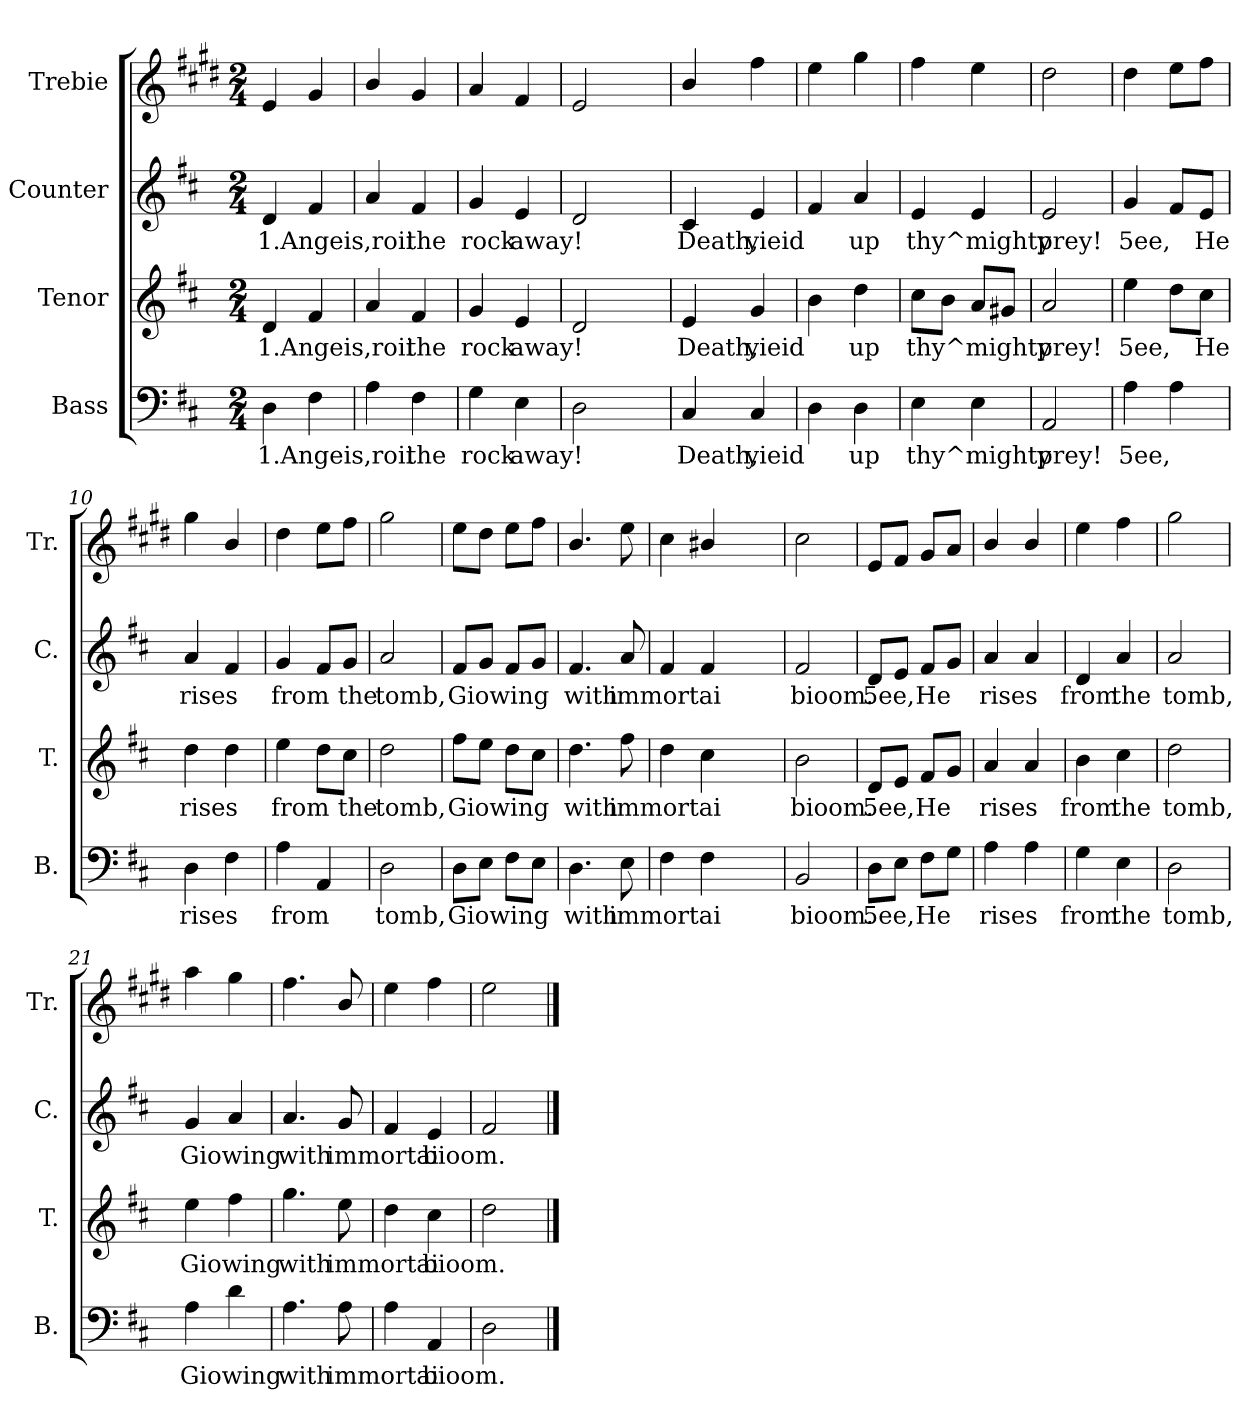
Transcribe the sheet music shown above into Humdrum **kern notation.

**kern	**text	**kern	**text	**kern	**text	**kern
*part4	*part4	*part3	*part3	*part2	*part2	*part1
*staff4	*staff4	*staff3	*staff3	*staff2	*staff2	*staff1
*I"Bass	*	*I"Tenor	*	*I"Counter	*	*I"Trebie
*I'B.	*	*I'T.	*	*I'C.	*	*I'Tr.
!!LO:PB:g=z
*stria5	*	*stria5	*	*stria5	*	*stria5
*clefF4	*	*clefG2	*	*clefG2	*	*clefG2
*	*	*	*	*	*	*ITrd1c2
*k[f#c#]	*	*k[f#c#]	*	*k[f#c#]	*	*k[f#c#]
*D:	*	*D:	*	*D:	*	*D:
*M2/4	*	*M2/4	*	*M2/4	*	*M2/4
=1	=1	=1	=1	=1	=1	=1
!	!LO:LY:a:cj	!	!LO:LY:a:cj	!	!LO:LY:b:cj	!
4D\	1.Angeis,roii	4d/	1.Angeis,roii	4d/	1.Angeis,roii	4d/
!	!LO:LY:a:cj	!	!LO:LY:a:cj	!	!LO:LY:b:cj	!
4F#\	.	4f#/	.	4f#/	.	4f#/
=2	=2	=2	=2	=2	=2	=2
!	!LO:LY:a:cj	!	!LO:LY:a:cj	!	!LO:LY:b:cj	!
4A\	.	4a/	.	4a/	.	4a/
!	!LO:LY:a:cj	!	!LO:LY:a:cj	!	!LO:LY:b:cj	!
4F#\	the	4f#/	the	4f#/	the	4f#/
=3	=3	=3	=3	=3	=3	=3
!	!LO:LY:a:cj	!	!LO:LY:a:cj	!	!LO:LY:b:cj	!
4G\	rock	4g/	rock	4g/	rock	4g/
!	!LO:LY:a:cj	!	!LO:LY:a:cj	!	!LO:LY:b:cj	!
4E\	away!	4e/	away!	4e/	away!	4e/
=4	=4	=4	=4	=4	=4	=4
!	!LO:LY:a:cj	!	!LO:LY:a:cj	!	!LO:LY:b:cj	!
2D\	.	2d/	.	2d/	.	2d>/
=5	=5	=5	=5	=5	=5	=5
!	!LO:LY:a:cj	!	!LO:LY:a:cj	!	!LO:LY:b:cj	!
4C#/	Death,	4e/	Death,	4c#/	Death,	4a/
!	!LO:LY:a:cj	!	!LO:LY:a:cj	!	!LO:LY:b:cj	!
4C#/	yieid	4g/	yieid	4e/	yieid	4ee\
=6	=6	=6	=6	=6	=6	=6
!	!LO:LY:a:cj	!	!LO:LY:a:cj	!	!LO:LY:b:cj	!
4D\	.	4b\	.	4f#/	.	4dd\
!	!LO:LY:a:cj	!	!LO:LY:a:cj	!	!LO:LY:b:cj	!
4D\	up	4dd\	up	4a/	up	4ff#\
=7	=7	=7	=7	=7	=7	=7
!	!LO:LY:a:cj	!	!LO:LY:a:cj	!	!LO:LY:b:cj	!
4E\	thy^mighty	8cc#\L	thy^mighty	4e/	thy^mighty	4ee\
!	!	!	!LO:LY:a:cj	!	!	!
.	.	8b\J	.	.	.	.
!	!LO:LY:a:cj	!	!LO:LY:a:cj	!	!LO:LY:b:cj	!
4E\	.	8a/L	.	4e/	.	4dd\
!	!	!	!LO:LY:a:cj	!	!	!
.	.	8g#X/J	.	.	.	.
=8	=8	=8	=8	=8	=8	=8
!	!LO:LY:a:cj	!	!LO:LY:a:cj	!	!LO:LY:b:cj	!
2AA/	prey!	2a/	prey!	2e/	prey!	2cc#\
=9	=9	=9	=9	=9	=9	=9
!	!LO:LY:a:cj	!	!LO:LY:a:cj	!	!LO:LY:b:cj	!
4A\	5ee,	4ee\	5ee,	4g/	5ee,	4cc#\
!	!LO:LY:a:cj	!	!LO:LY:a:cj	!	!LO:LY:b:cj	!
4A\	.	8dd\L	.	8f#/L	.	8dd\L
!	!	!	!LO:LY:a:cj	!	!LO:LY:b:cj	!
.	.	8cc#\J	He	8e/J	He	8ee\J
=10	=10	=10	=10	=10	=10	=10
!	!LO:LY:a:cj	!	!LO:LY:a:cj	!	!LO:LY:b:cj	!
4D\	rises	4dd\	rises	4a/	rises	4ff#>\
!	!LO:LY:a:cj	!	!LO:LY:a:cj	!	!LO:LY:b:cj	!
4F#\	.	4dd\	.	4f#/	.	4a/
=11	=11	=11	=11	=11	=11	=11
!	!LO:LY:a:cj	!	!LO:LY:a:cj	!	!LO:LY:b:cj	!
4A\	from	4ee\	from	4g/	from	4cc#\
!	!LO:LY:a:cj	!	!LO:LY:a:cj	!	!LO:LY:b:cj	!
4AA/	.	8dd\L	.	8f#/L	.	8dd\L
!	!	!	!LO:LY:a:cj	!	!LO:LY:b:cj	!
.	.	8cc#\J	the	8g/J	the	8ee\J
=12	=12	=12	=12	=12	=12	=12
!	!LO:LY:a:cj	!	!LO:LY:a:cj	!	!LO:LY:b:cj	!
2D\	tomb,	2dd\	tomb,	2a/	tomb,	2ff#\
=13	=13	=13	=13	=13	=13	=13
!	!LO:LY:a:cj	!	!LO:LY:a:cj	!	!LO:LY:b:cj	!
8D\L	Giowing	8ff#\L	Giowing	8f#/L	Giowing	8dd\L
!	!LO:LY:a:cj	!	!LO:LY:a:cj	!	!LO:LY:b:cj	!
8E\J	.	8ee\J	.	8g/J	.	8cc#\J
!	!LO:LY:a:cj	!	!LO:LY:a:cj	!	!LO:LY:b:cj	!
8F#\L	.	8dd\L	.	8f#/L	.	8dd\L
!	!LO:LY:a:cj	!	!LO:LY:a:cj	!	!LO:LY:b:cj	!
8E\J	.	8cc#\J	.	8g/J	.	8ee\J
=14	=14	=14	=14	=14	=14	=14
!	!LO:LY:a:cj	!	!LO:LY:a:cj	!	!LO:LY:b:cj	!
4.D\	with	4.dd\	with	4.f#/	with	4.a/
!	!LO:LY:a:cj	!	!LO:LY:a:cj	!	!LO:LY:b:cj	!
8E\	immortai	8ff#\	immortai	8a/	immortai	8dd\
=15	=15	=15	=15	=15	=15	=15
!	!LO:LY:a:cj	!	!LO:LY:a:cj	!	!LO:LY:b:cj	!
4F#\	.	4dd\	.	4f#/	.	4b>\
!	!LO:LY:a:cj	!	!LO:LY:a:cj	!	!LO:LY:b:cj	!
4F#\	.	4cc#\	.	4f#/	.	4a#X/
=16	=16	=16	=16	=16	=16	=16
!	!LO:LY:a:cj	!	!LO:LY:a:cj	!	!LO:LY:b:cj	!
2BB/	bioom.	2b\	bioom.	2f#/	bioom.	2b\
=17	=17	=17	=17	=17	=17	=17
!	!LO:LY:a:cj	!	!LO:LY:a:cj	!	!LO:LY:b:cj	!
8D\L	5ee,	8d/L	5ee,	8d/L	5ee,	8d/L
!	!LO:LY:a:cj	!	!LO:LY:a:cj	!	!LO:LY:b:cj	!
8E\J	.	8e/J	.	8e/J	.	8e/J
!	!LO:LY:a:cj	!	!LO:LY:a:cj	!	!LO:LY:b:cj	!
8F#\L	He	8f#/L	He	8f#/L	He	8f#/L
!	!LO:LY:a:cj	!	!LO:LY:a:cj	!	!LO:LY:b:cj	!
8G\J	.	8g/J	.	8g/J	.	8g/J
!!LO:LB:g=z
=18	=18	=18	=18	=18	=18	=18
!	!LO:LY:a:cj	!	!LO:LY:b:cj	!	!LO:LY:b:cj	!
4A\	rises	4a/	rises	4a/	rises	4a/
!	!LO:LY:a:cj	!	!LO:LY:b:cj	!	!LO:LY:b:cj	!
4A\	.	4a/	.	4a/	.	4a/
=19	=19	=19	=19	=19	=19	=19
!	!LO:LY:a:cj	!	!LO:LY:b:cj	!	!LO:LY:b:cj	!
4G\	from	4b\	from	4d/	from	4dd\
!	!LO:LY:a:cj	!	!LO:LY:b:cj	!	!LO:LY:b:cj	!
4E\	the	4cc#\	the	4a/	the	4ee\
=20	=20	=20	=20	=20	=20	=20
!	!LO:LY:a:cj	!	!LO:LY:b:cj	!	!LO:LY:b:cj	!
2D\	tomb,	2dd\	tomb,	2a/	tomb,	2ff#\
=21	=21	=21	=21	=21	=21	=21
!	!LO:LY:a:cj	!	!LO:LY:b:cj	!	!LO:LY:b:cj	!
4A\	Giowing	4ee\	Giowing	4g/	Giowing	4gg\
!	!LO:LY:a:cj	!	!LO:LY:b:cj	!	!LO:LY:b:cj	!
4d\	.	4ff#\	.	4a/	.	4ff#\
=22	=22	=22	=22	=22	=22	=22
!	!LO:LY:a:cj	!	!LO:LY:b:cj	!	!LO:LY:b:cj	!
4.A\	with	4.gg\	with	4.a/	with	4.ee\
!	!LO:LY:a:cj	!	!LO:LY:b:cj	!	!LO:LY:b:cj	!
8A\	immortai	8ee\	immortai	8g/	immortai	8a/
=23	=23	=23	=23	=23	=23	=23
!	!LO:LY:a:cj	!	!LO:LY:b:cj	!	!LO:LY:b:cj	!
4A\	.	4dd\	.	4f#/	.	4dd\
!	!LO:LY:a:cj	!	!LO:LY:b:cj	!	!LO:LY:b:cj	!
4AA/	bioom.	4cc#\	bioom.	4e/	bioom.	4ee\
=24	=24	=24	=24	=24	=24	=24
!	!LO:LY:a:cj	!	!LO:LY:b:cj	!	!LO:LY:b:cj	!
2D\	.	2dd\	.	2f#/	.	2dd\
==	==	==	==	==	==	==
*-	*-	*-	*-	*-	*-	*-
